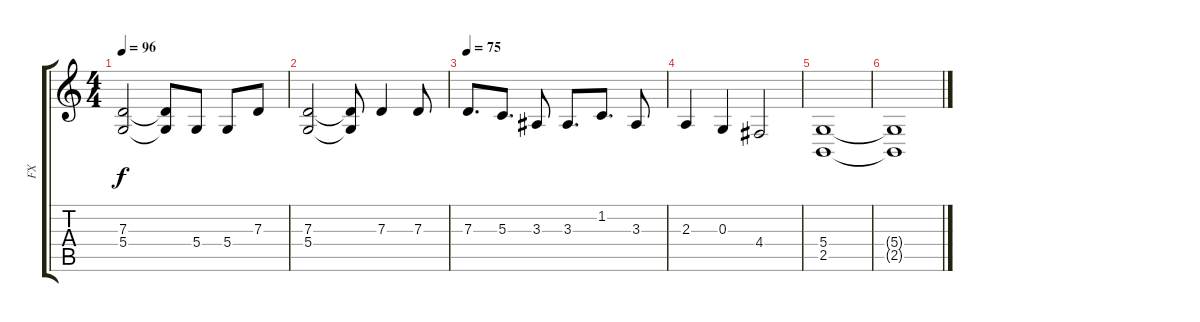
\track ("FX" "FX") {instrument stringensemble1}
\staff {score tabs}
\tuning (E4 B3 G3 D3 A2 E2) {hide}
\ts (4 4)
\tempo 96
\clef g2
\ks c
(7.3 5.4).2{dy f} (7.3{t} 5.4{t}).8 5.4.8 5.4.8 7.3.8 |
(7.3 5.4).2 (7.3{t} 5.4{t}).8 7.3.4 7.3.8 |
\tempo 75
7.3.8{d} 5.3.8{d} 3.3.8 3.3.8{d} 1.2.8{d} 3.3.8 |
2.3.4 0.3.4 4.4.2 |
(5.4 2.5).1{volume 0} |
(5.4{t} 2.5{t}).1
